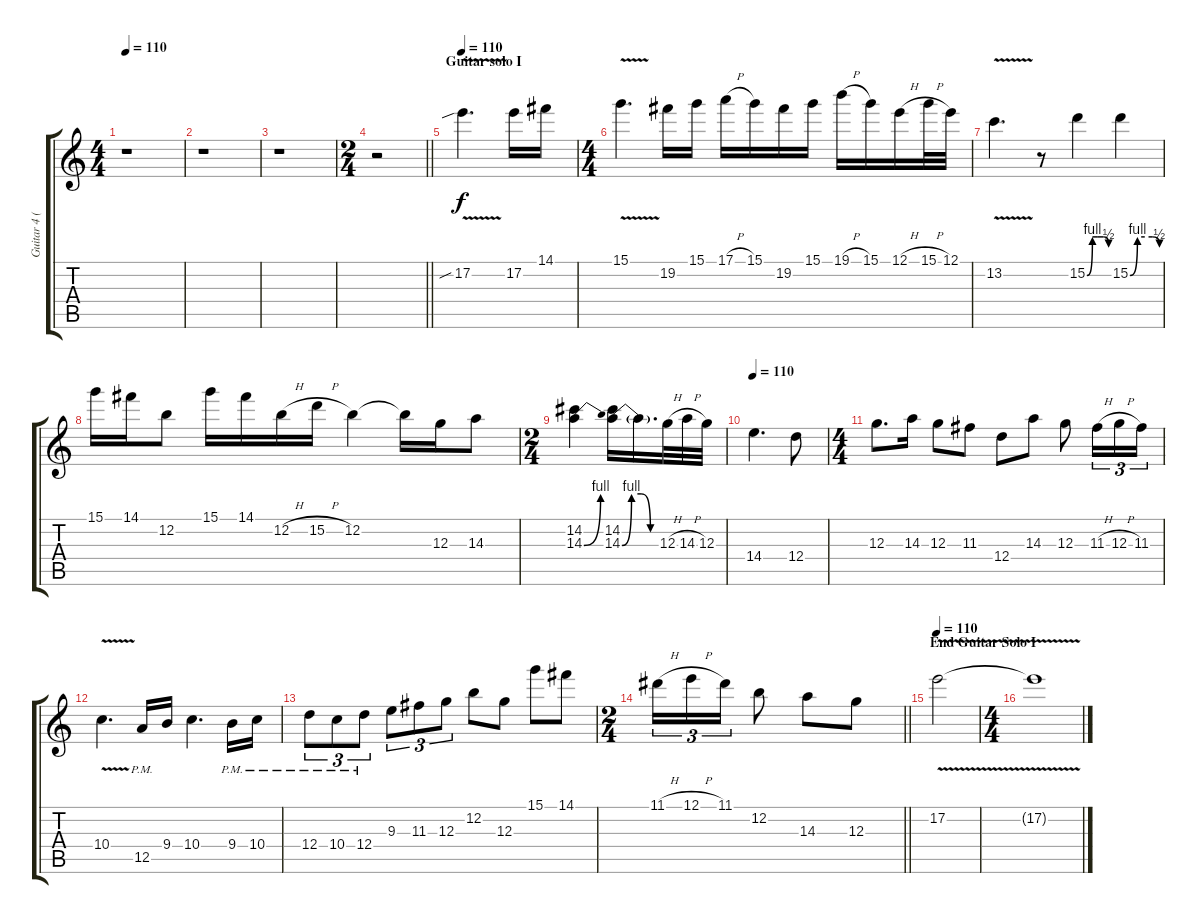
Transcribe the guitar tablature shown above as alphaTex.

\track ("Guitar 4 (solo)" "Guitar 4 (") {instrument distortionguitar}
\staff {score tabs}
\tuning (E4 B3 G3 D3 A2 E2) {hide}
\ts (4 4)
\tempo 110
\clef g2
\ks c
r.1{dy fff} |
r.1 |
r.1 |
\ts (2 4)
\barLineRight lightlight
r.2 |
\section ("" "Guitar solo I")
\tempo 110
17.2{v sib}.4{d dy f} 17.2.16 14.1.16 |
\ts (4 4)
15.1{v}.4{d} 19.2.16 15.1.16 17.1{h}.16 15.1.16 19.2.16 15.1.16 19.1{h}.16 15.1.16 12.1{h}.16 15.1{h}.32 12.1.32 |
13.2{v}.4{d} r.8 15.2{be (custom 0 0 15 4 30 4 45 4 60 2)}.4 15.2{be (custom 0 0 15 4 30 4 45 4 60 2)}.4 |
15.1.16 14.1.16 12.2.8 15.1.16 14.1.16 12.2{h}.16 15.2{h}.16 12.2.4 12.2{t}.16 12.3.16 14.3.8 |
\ts (2 4)
(14.2 14.3{be (bend 0 0 60 4)}).4 (14.2 14.3{be (custom 0 0 15 4 30 4 45 0 60 0)}).16 14.3{t}.16{d} 12.3{h}.32 14.3{h}.32 12.3.32 |
\tempo 110
14.4.4{d} 12.4.8 |
\ts (4 4)
12.3.8{d} 14.3.16 12.3.8 11.3.8 12.4.8 14.3.8 12.3.8 11.3{h}.16{tu (3 2)} 12.3{h}.16{tu (3 2)} 11.3.16{tu (3 2)} |
10.4{v}.4{d} 12.5{pm}.16 9.4.16 10.4.4{d} 9.4{pm}.16 10.4{pm}.16 |
12.4{pm}.8{tu (3 2)} 10.4{pm}.8{tu (3 2)} 12.4{pm}.8{tu (3 2)} 9.3.8{tu (3 2)} 11.3.8{tu (3 2)} 12.3.8{tu (3 2)} 12.2.8 12.3.8 15.1.8 14.1.8 |
\ts (2 4)
\barLineRight lightlight
11.1{h}.16{tu (3 2)} 12.1{h}.16{tu (3 2)} 11.1.16{tu (3 2)} 12.2.8 14.3.8 12.3.8 |
\section ("" "End Guitar Solo I")
\tempo 110
17.2{v}.2{volume 6} |
\ts (4 4)
17.2{t}.1
